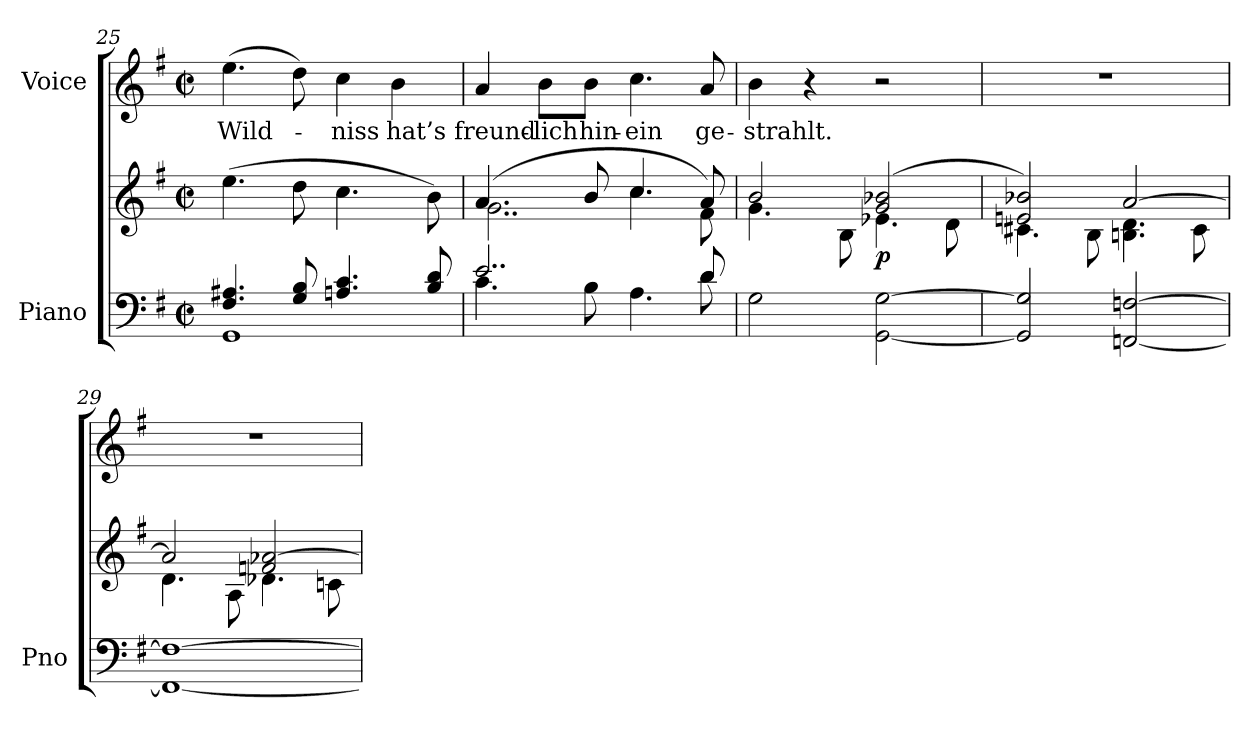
**kern	**kern	**dynam	**kern	**text
*part2	*part2	*part2	*part1	*part1
*staff3	*staff2	*staff2/3	*staff1	*staff1
*I"Piano	*	*	*I"Voice	*
*I'Pno	*	*	*	*
*clefF4	*clefG2	*	*clefG2	*
*k[f#]	*k[f#]	*	*k[f#]	*
*M2/2	*M2/2	*	*M2/2	*
*met(c|)	*met(c|)	*	*met(c|)	*
=25	=25	=25	=25	=25
*^	*	*	*	*
4.F#/ 4.A#X/	1GG	(4.ee\	.	(4.ee\	Wild-
8G/ 8B/	.	8dd\	.	8dd\)	.
4.An/ 4.c/	.	4.cc\	.	4cc\	-niss
.	.	.	.	4b\	hat’s
8B/ 8d/	.	8b\)	.	.	.
=26	=26	=26	=26	=26	=26
*	*	*^	*	*	*
*	*	*	*^	*	*	*
2..e/	4.c\	(4.a/	2..g\	2ryy	.	4a/	freund-
.	.	.	.	.	.	8b\L	-lich
.	8B\	8b/	.	.	.	8b\J	hin-
.	4.A\	4.cc/	.	4.cc\	.	4.cc\	-ein
8d/	8d\	8a/)	8f#\	8ryy	.	8a/	ge-
*v	*v	*	*	*	*	*	*
*	*	*v	*v	*	*	*
=27	=27	=27	=27	=27	=27
2G\	2b/	4.g\	.	4b\	-strahlt.
.	.	.	.	4r	.
.	.	8B\	.	.	.
!	!	!	!LO:DY:b	!	!
[2GG\ [2G\	(2g/ 2b-X/	4.e-X\	p	2r	.
.	.	8d\	.	.	.
=28	=28	=28	=28	=28	=28
2GG/] 2G/]	2en/ 2b-X/)	4.c#X\	.	1r	.
.	.	8B\	.	.	.
[2FFn/ [2Fn/	[2a/	4.Bn\ 4.d\	.	.	.
.	.	8c#\	.	.	.
=29	=29	=29	=29	=29	=29
1FF_ 1F_	2a/]	4.d\	.	1r	.
.	.	8A\	.	.	.
.	2fn/ [2a-X/	4.d-X\	.	.	.
.	.	8cn\	.	.	.
*	*v	*v	*	*	*
=	=	=	=	=
*-	*-	*-	*-	*-
